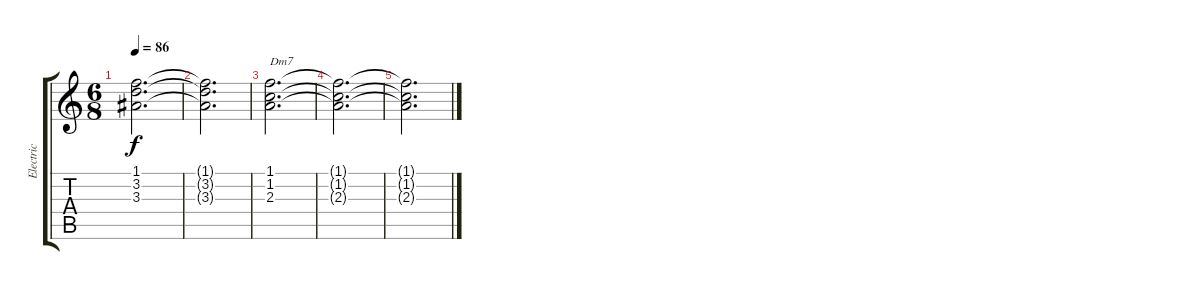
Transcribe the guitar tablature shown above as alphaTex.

\track ("Electric" "Electric") {instrument overdrivenguitar}
\staff {score tabs}
\tuning (E4 B3 G3 D3 A2 E2) {hide}
\ts (6 8)
\tempo 86
\clef g2
\ks c
(1.1{t} 3.2{t} 3.3{t}).2{d dy f} |
(1.1{t} 3.2{t} 3.3{t}).2{d} |
(1.1 1.2 2.3).2{d txt "Dm7"} |
(1.1{t} 1.2{t} 2.3{t}).2{d} |
(1.1{t} 1.2{t} 2.3{t}).2{d}
